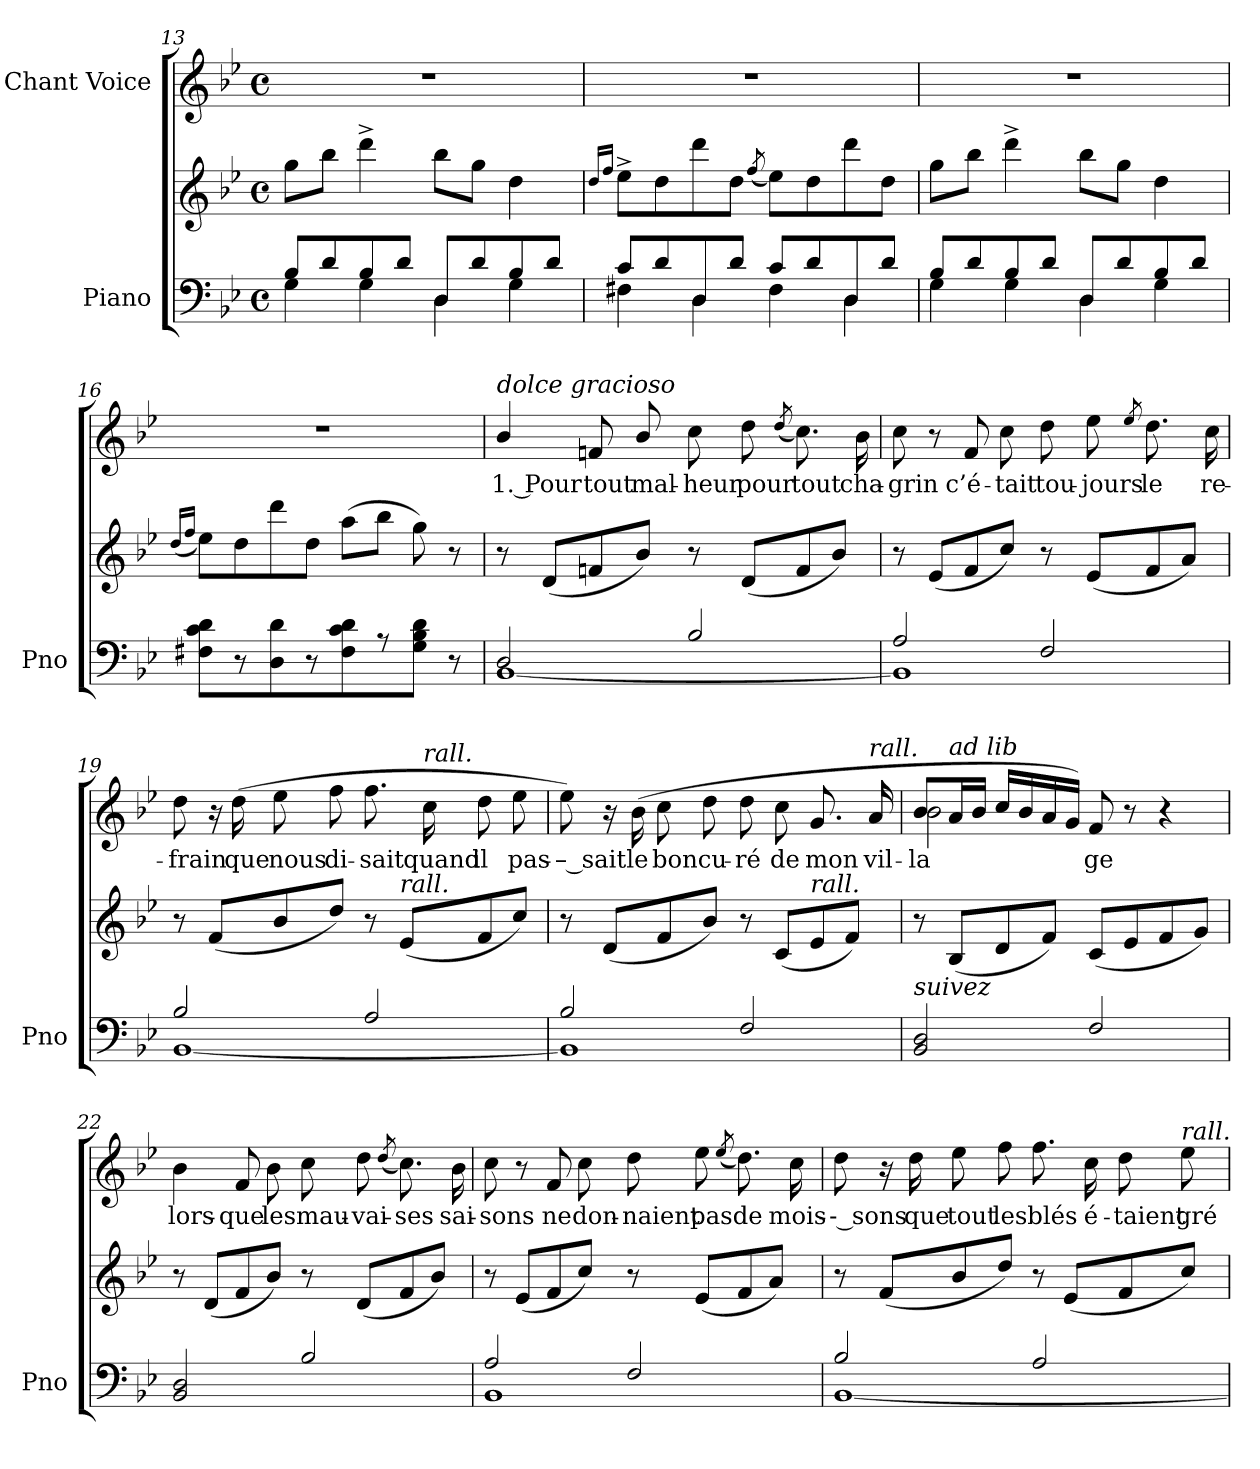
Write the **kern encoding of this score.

**kern	**kern	**kern	**text
*part2	*part2	*part1	*part1
*staff3	*staff2	*staff1	*staff1
*I"Piano	*	*I"Chant Voice	*
*I'Pno	*	*	*
*clefF4	*clefG2	*clefG2	*
*k[b-e-]	*k[b-e-]	*k[b-e-]	*
*M4/4	*M4/4	*M4/4	*
*met(c)	*met(c)	*met(c)	*
=13	=13	=13	=13
*^	*	*	*
8B-/L	4G\	8gg\L	1r	.
8d/	.	8bb-\J	.	.
8B-/	4G\	4ddd^\	.	.
8d/J	.	.	.	.
8D/L	4D\	8bb-\L	.	.
8d/	.	8gg\J	.	.
8B-/	4G\	4dd\	.	.
8d/J	.	.	.	.
=14	=14	=14	=14	=14
.	.	16qdd/LL	.	.
.	.	16qff/JJ	.	.
8c/L	4F#X\	8ee-^\L	1r	.
8d/	.	8dd\	.	.
8D/	4D\	8ddd\	.	.
8d/J	.	8dd\J	.	.
.	.	(8qff/	.	.
8c/L	4F#\	8ee-\L)	.	.
8d/	.	8dd\	.	.
8D/	4D\	8ddd\	.	.
8d/J	.	8dd\J	.	.
=15	=15	=15	=15	=15
8B-/L	4G\	8gg\L	1r	.
8d/	.	8bb-\J	.	.
8B-/	4G\	4ddd^\	.	.
8d/J	.	.	.	.
8D/L	4D\	8bb-\L	.	.
8d/	.	8gg\J	.	.
8B-/	4G\	4dd\	.	.
8d/J	.	.	.	.
*v	*v	*	*	*
=16	=16	=16	=16
.	(16qdd/LL	.	.
.	16qff/JJ	.	.
8F#X\ 8c\ 8d\L	8ee-\L)	1r	.
8r	8dd\	.	.
8D\ 8d\	8ddd\	.	.
8r	8dd\J	.	.
8F#\ 8c\ 8d\	(8aa\L	.	.
8r	8bb-\J	.	.
8G\ 8B-\ 8d\J	8gg\)	.	.
8r	8r	.	.
=17	=17	=17	=17
*^	*	*	*
!	!	!	!LO:TX:i:t=dolce gracioso	!
2D/	[1BB-	8r	4b-/	1. Pour
.	.	(8d/L	.	.
.	.	8fn/	8fn/	tout
.	.	8b-/J)	8b-/	mal-
2B-/	.	8r	8cc\	-heur
.	.	(8d/L	8dd\	pour
.	.	.	(8qdd/	.
.	.	8f/	8.cc\)	tout
.	.	8b-/J)	.	.
.	.	.	16b-\	cha-
=18	=18	=18	=18	=18
2A/	1BB-]	8r	8cc\	-grin
.	.	(8e-/L	8r	.
.	.	8f/	8f/	c’é-
.	.	8cc/J)	8cc\	-tait
2F/	.	8r	8dd\	tou-
.	.	(8e-/L	8ee-\	-jours
.	.	.	8qee-/	.
.	.	8f/	8.dd\	le
.	.	8a/J)	.	.
.	.	.	16cc\	re-
=19	=19	=19	=19	=19
2B-/	[1BB-	8r	8dd\	-frain
.	.	(8f/L	16r	.
.	.	.	(16dd\	que
.	.	8b-/	8ee-\	nous
.	.	8dd/J)	8ff\	di-
2A/	.	8r	8.ff\	-sait
!	!	!LO:TX:i:t=rall.	!	!
.	.	(8e-/L	.	.
!	!	!	!LO:TX:i:t=rall.	!
.	.	.	16cc\	quand
.	.	8f/	8dd\	il
.	.	8cc/J)	8ee-\	pas-
=20	=20	=20	=20	=20
2B-/	1BB-]	8r	8ee-\)	-– sait
.	.	(8d/L	16r	.
.	.	.	(16b-\	le
.	.	8f/	8cc\	bon
.	.	8b-/J)	8dd\	cu-
2F/	.	8r	8dd\	-ré
.	.	(8c/L	8cc\	de
!	!	!LO:TX:i:t=rall.	!	!
.	.	8e-/	8.g/	mon
.	.	8f/J)	.	.
!	!	!	!LO:TX:i:t=rall.	!
.	.	.	16a/	vil-
*v	*v	*	*	*
=21	=21	=21	=21
*	*	*^	*
!LO:TX:i:t=suivez	!	!	!	!
2BB-/ 2D/	8r	8b-/L	2b-\	-la
!	!	!LO:TX:i:t=ad lib	!	!
.	(8B-/L	16a/L	.	.
.	.	16b-/JJ	.	.
.	8d/	16cc/LL	.	.
.	.	16b-/	.	.
.	8f/J)	16a/	.	.
.	.	16g/JJ)	.	.
2F/	(8c/L	8f/	2ryy	ge
.	8e-/	8r	.	.
.	8f/	4r	.	.
.	8g/J)	.	.	.
*	*	*v	*v	*
=22	=22	=22	=22
2BB-/ 2D/	8r	4b-\	lors-
.	(8d/L	.	.
.	8f/	8f/	-que
.	8b-/J)	8b-\	les
2B-/	8r	8cc\	mau-
.	(8d/L	8dd\	-vai-
.	.	(8qdd/	.
.	8f/	8.cc\)	-ses
.	8b-/J)	.	.
.	.	16b-\	sai-
=23	=23	=23	=23
*^	*	*	*
2A/	1BB-	8r	8cc\	-sons
.	.	(8e-/L	8r	.
.	.	8f/	8f/	ne
.	.	8cc/J)	8cc\	don-
2F/	.	8r	8dd\	-naient
.	.	(8e-/L	8ee-\	pas
.	.	.	(8qee-/	.
.	.	8f/	8.dd\)	de
.	.	8a/J)	.	.
.	.	.	16cc\	mois-
=24	=24	=24	=24	=24
2B-/	[1BB-	8r	8dd\	-- sons
.	.	(8f/L	16r	.
.	.	.	16dd\	que
.	.	8b-/	8ee-\	tout
.	.	8dd/J)	8ff\	les
2A/	.	8r	8.ff\	blés
.	.	(8e-/L	.	.
.	.	.	16cc\	é-
.	.	8f/	8dd\	-taient
!	!	!	!LO:TX:i:t=rall.	!
.	.	8cc/J)	8ee-\	gré-
*v	*v	*	*	*
=	=	=	=
*-	*-	*-	*-
